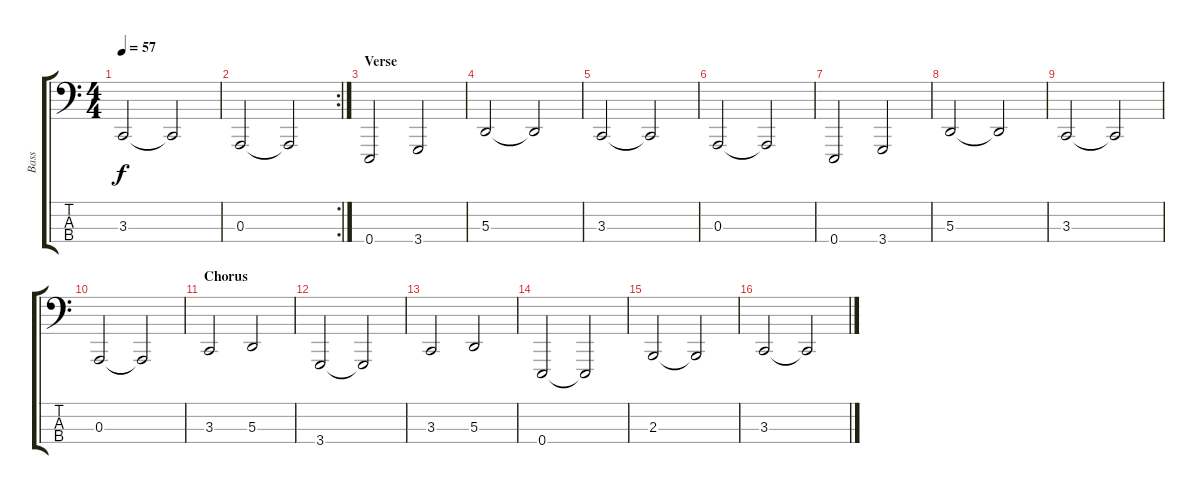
\track ("Bass" "Bass") {instrument lead8bassandlead}
\staff {score tabs}
\tuning (G2 D2 A1 E1) {hide}
\ts (4 4)
\tempo 57
\clef f4
\ks c
3.3.2{dy f} 3.3{t}.2 |
\rc 2
0.3.2 0.3{t}.2 |
\section ("" "Verse")
0.4.2 3.4.2 |
5.3.2 5.3{t}.2 |
3.3.2 3.3{t}.2 |
0.3.2 0.3{t}.2 |
0.4.2 3.4.2 |
5.3.2 5.3{t}.2 |
3.3.2 3.3{t}.2 |
0.3.2 0.3{t}.2 |
\section ("" "Chorus")
3.3.2 5.3.2 |
3.4.2 3.4{t}.2 |
3.3.2 5.3.2 |
0.4.2 0.4{t}.2 |
2.3.2 2.3{t}.2 |
3.3.2 3.3{t}.2
